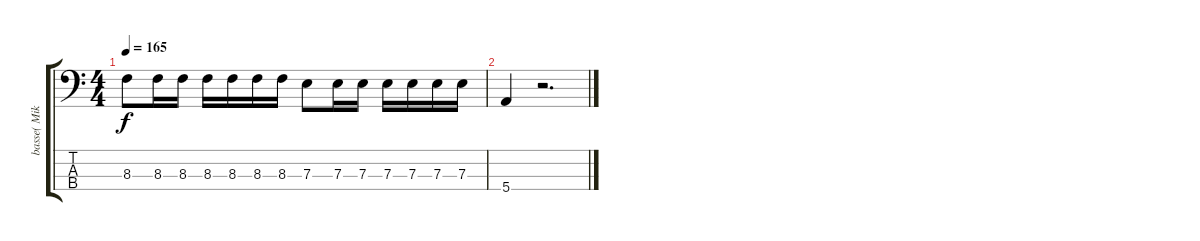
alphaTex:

\track ("basse( Mike )" "basse( Mik") {instrument electricbasspick}
\staff {score tabs}
\tuning (G2 D2 A1 E1) {hide}
\ts (4 4)
\tempo 165
\clef f4
\ks c
8.3.8{dy f} 8.3.16 8.3.16 8.3.16 8.3.16 8.3.16 8.3.16 7.3.8 7.3.16 7.3.16 7.3.16 7.3.16 7.3.16 7.3.16 |
5.4.4 r.2{d}
